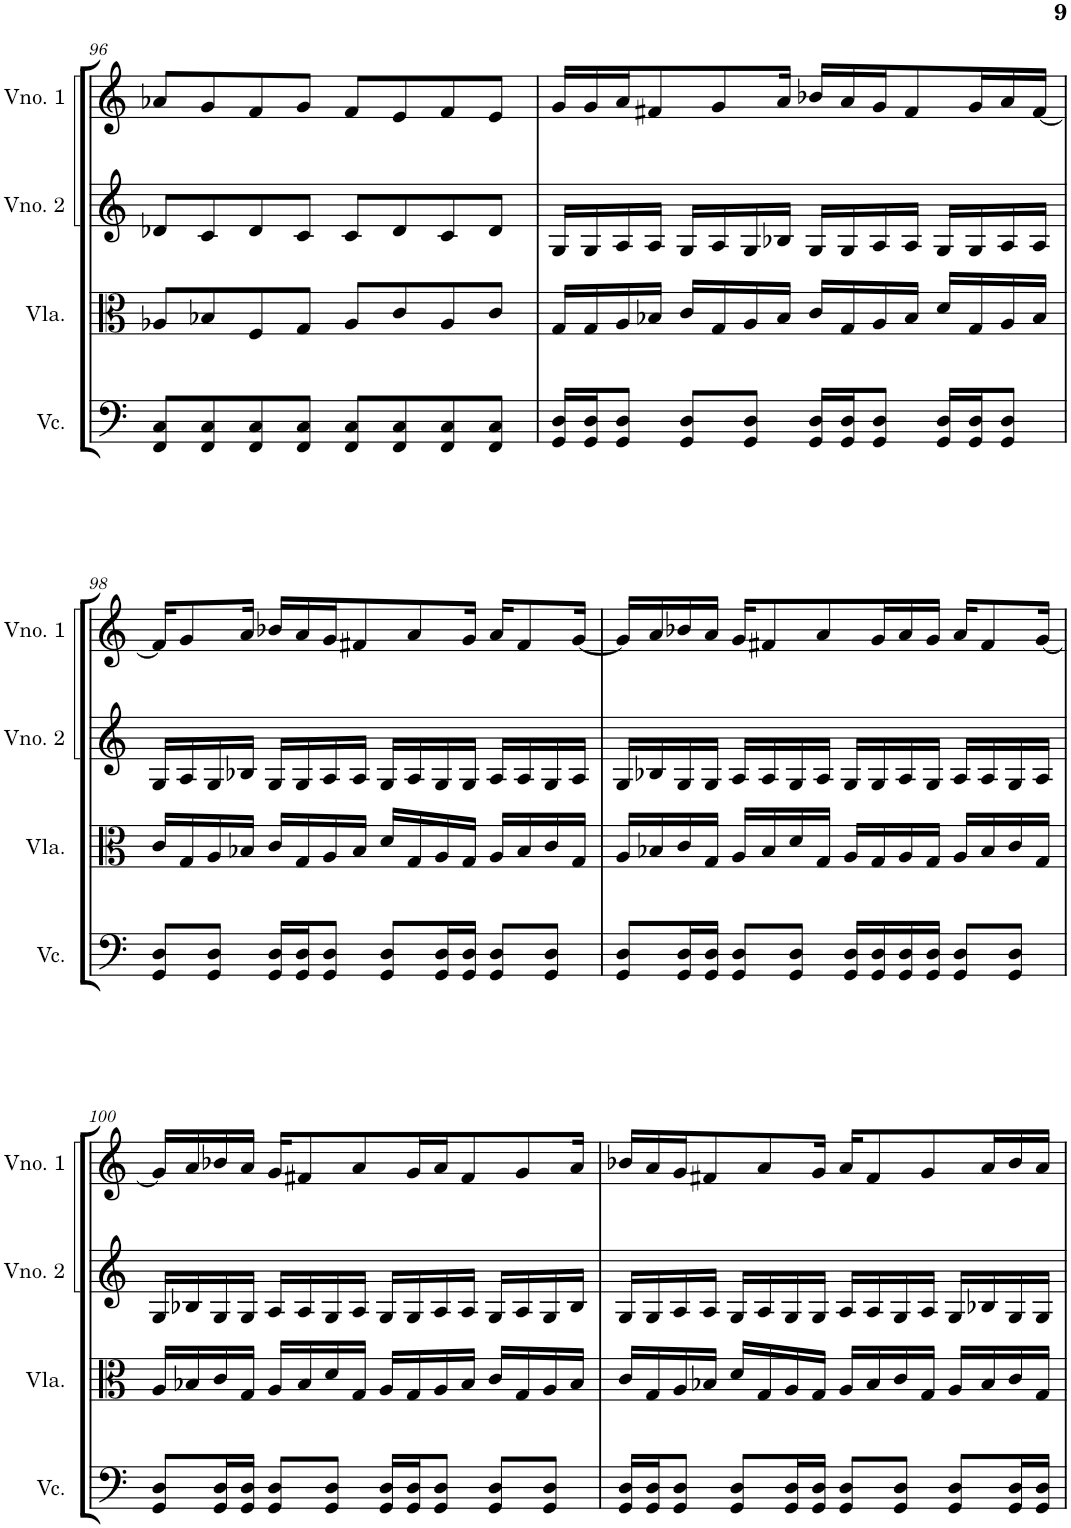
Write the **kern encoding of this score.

**kern	**kern	**kern	**kern
*part4	*part3	*part2	*part1
*staff4	*staff3	*staff2	*staff1
*I"Violoncelo	*I"Viola	*I"Violino 2	*I"Violino 1
*I'Vc.	*I'Vla.	*I'Vno. 2	*I'Vno. 1
!!LO:PB:g=z
*clefF4	*clefC3	*clefG2	*clefG2
*k[]	*k[]	*k[]	*k[]
*M4/4	*M4/4	*M4/4	*M4/4
=96	=96	=96	=96
8FF/ 8C/L	8A-X/L	8d-X/L	8a-X/L
8FF/ 8C/	8B-X/	8c/	8g/
8FF/ 8C/	8F/	8d-/	8f/
8FF/ 8C/J	8G/J	8c/J	8g/J
8FF/ 8C/L	8A-/L	8c/L	8f/L
8FF/ 8C/	8c/	8d-/	8e/
8FF/ 8C/	8A-/	8c/	8f/
8FF/ 8C/J	8c/J	8d-/J	8e/J
=97	=97	=97	=97
16GG/ 16D/LL	16G/LL	16G/LL	16g/LL
16GG/ 16D/J	16G/	16G/	16g/
8GG/ 8D/J	16A/	16A/	16a/J
.	16B-X/JJ	16A/JJ	8f#X/
8GG/ 8D/L	16c/LL	16G/LL	.
.	16G/	16A/	8g/
8GG/ 8D/J	16A/	16G/	.
.	16B-/JJ	16B-X/JJ	16a/Jk
16GG/ 16D/LL	16c/LL	16G/LL	16b-X/LL
16GG/ 16D/J	16G/	16G/	16a/
8GG/ 8D/J	16A/	16A/	16g/J
.	16B-/JJ	16A/JJ	8f#/
16GG/ 16D/LL	16d/LL	16G/LL	.
16GG/ 16D/J	16G/	16G/	16g/L
8GG/ 8D/J	16A/	16A/	16a/
.	16B-/JJ	16A/JJ	[16f#/JJ
!!LO:LB:g=z
=98	=98	=98	=98
8GG/ 8D/L	16c/LL	16G/LL	16f#/KL]
.	16G/	16A/	8g/
8GG/ 8D/J	16A/	16G/	.
.	16B-X/JJ	16B-X/JJ	16a/Jk
16GG/ 16D/LL	16c/LL	16G/LL	16b-X/LL
16GG/ 16D/J	16G/	16G/	16a/
8GG/ 8D/J	16A/	16A/	16g/J
.	16B-/JJ	16A/JJ	8f#X/
8GG/ 8D/L	16d/LL	16G/LL	.
.	16G/	16A/	8a/
16GG/ 16D/L	16A/	16G/	.
16GG/ 16D/JJ	16G/JJ	16G/JJ	16g/Jk
8GG/ 8D/L	16A/LL	16A/LL	16a/KL
.	16B-/	16A/	8f#/
8GG/ 8D/J	16c/	16G/	.
.	16G/JJ	16A/JJ	[16g/Jk
=99	=99	=99	=99
8GG/ 8D/L	16A/LL	16G/LL	16g/LL]
.	16B-X/	16B-X/	16a/
16GG/ 16D/L	16c/	16G/	16b-X/
16GG/ 16D/JJ	16G/JJ	16G/JJ	16a/JJ
8GG/ 8D/L	16A/LL	16A/LL	16g/KL
.	16B-/	16A/	8f#X/
8GG/ 8D/J	16d/	16G/	.
.	16G/JJ	16A/JJ	8a/
16GG/ 16D/LL	16A/LL	16G/LL	.
16GG/ 16D/	16G/	16G/	16g/L
16GG/ 16D/	16A/	16A/	16a/
16GG/ 16D/JJ	16G/JJ	16G/JJ	16g/JJ
8GG/ 8D/L	16A/LL	16A/LL	16a/KL
.	16B-/	16A/	8f#/
8GG/ 8D/J	16c/	16G/	.
.	16G/JJ	16A/JJ	[16g/Jk
!!LO:LB:g=z
=100	=100	=100	=100
8GG/ 8D/L	16A/LL	16G/LL	16g/LL]
.	16B-X/	16B-X/	16a/
16GG/ 16D/L	16c/	16G/	16b-X/
16GG/ 16D/JJ	16G/JJ	16G/JJ	16a/JJ
8GG/ 8D/L	16A/LL	16A/LL	16g/KL
.	16B-/	16A/	8f#X/
8GG/ 8D/J	16d/	16G/	.
.	16G/JJ	16A/JJ	8a/
16GG/ 16D/LL	16A/LL	16G/LL	.
16GG/ 16D/J	16G/	16G/	16g/L
8GG/ 8D/J	16A/	16A/	16a/J
.	16B-/JJ	16A/JJ	8f#/
8GG/ 8D/L	16c/LL	16G/LL	.
.	16G/	16A/	8g/
8GG/ 8D/J	16A/	16G/	.
.	16B-/JJ	16B-/JJ	16a/Jk
=101	=101	=101	=101
16GG/ 16D/LL	16c/LL	16G/LL	16b-X/LL
16GG/ 16D/J	16G/	16G/	16a/
8GG/ 8D/J	16A/	16A/	16g/J
.	16B-X/JJ	16A/JJ	8f#X/
8GG/ 8D/L	16d/LL	16G/LL	.
.	16G/	16A/	8a/
16GG/ 16D/L	16A/	16G/	.
16GG/ 16D/JJ	16G/JJ	16G/JJ	16g/Jk
8GG/ 8D/L	16A/LL	16A/LL	16a/KL
.	16B-/	16A/	8f#/
8GG/ 8D/J	16c/	16G/	.
.	16G/JJ	16A/JJ	8g/
8GG/ 8D/L	16A/LL	16G/LL	.
.	16B-/	16B-X/	16a/L
16GG/ 16D/L	16c/	16G/	16b-/
16GG/ 16D/JJ	16G/JJ	16G/JJ	16a/JJ
=	=	=	=
*-	*-	*-	*-
